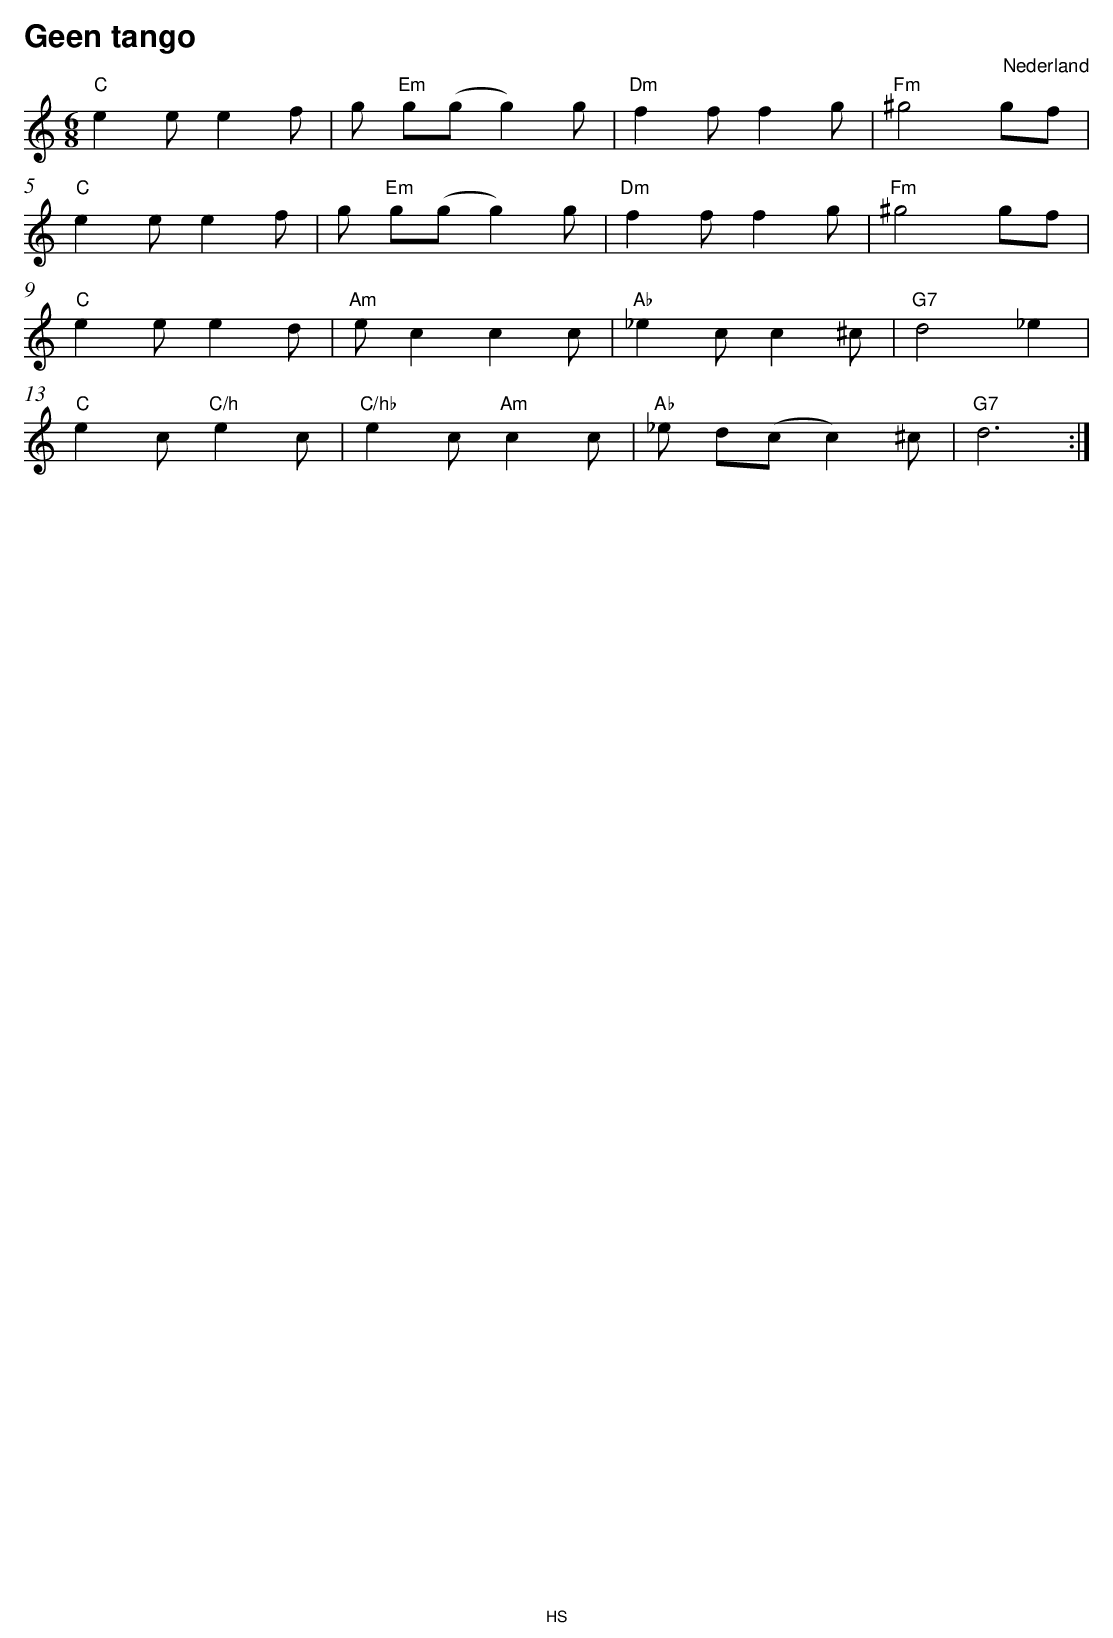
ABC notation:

X:1
T:Geen tango
O:Nederland
M:6/8
L:1/8
Q:1/4=120
K:C
V:1
"C" e2 ee2 f|g "Em" g(g g2) g|"Dm" f2 ff2 g|"Fm" ^g4 gf |
"C" e2 ee2 f|g "Em" g(g g2) g|"Dm" f2 ff2 g|"Fm" ^g4 gf |
"C" e2 ee2 d|"Am" e c2 c2 c|"Ab" _e2 cc2 ^c|"G7" d4 _e2 |
"C" e2 c"C/h" e2 c|"C/hb" e2 c"Am" c2 c|"Ab" _e d(c c2) ^c|"G7" d6 :|
